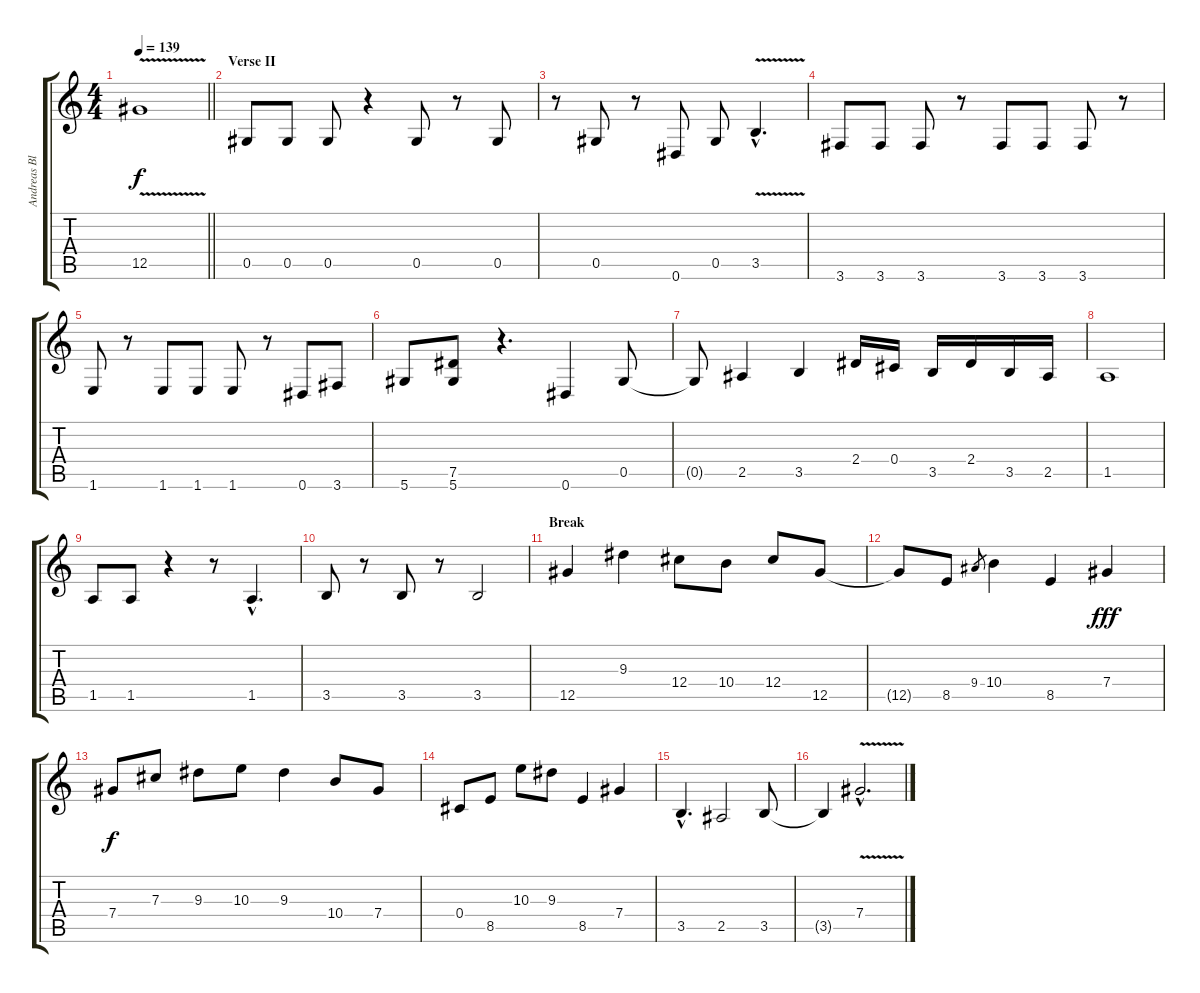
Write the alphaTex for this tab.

\track ("Andreas Blomqvist" "Andreas Bl") {instrument electricbassfinger}
\staff {score tabs}
\tuning (Eb4 Bb3 Gb3 Db3 Ab2 Eb2) {hide}
\ts (4 4)
\tempo 139
\clef g2
\barLineRight lightlight
\ks c
12.5{v}.1{dy f} |
\section ("" "Verse II")
0.5.8 0.5.8 0.5.8 r.4 0.5.8 r.8 0.5.8 |
r.8 0.5.8 r.8 0.6.8 0.5.8 3.5{v hac}.4{d} |
3.6.8 3.6.8 3.6.8 r.8 3.6.8 3.6.8 3.6.8 r.8 |
1.6.8 r.8 1.6.8 1.6.8 1.6.8 r.8 0.6.8 3.6.8 |
5.6.8 (7.5 5.6).8 r.4{d} 0.6.4 0.5.8 |
0.5{t}.8 2.5.4 3.5.4 2.4.16 0.4.16 3.5.16 2.4.16 3.5.16 2.5.16 |
1.5.1 |
1.5.8 1.5.8 r.4 r.8 1.5{hac}.4{d} |
3.5.8 r.8 3.5.8 r.8 3.5.2 |
\section ("" "Break")
12.5.4 9.3.4 12.4.8 10.4.8 12.4.8 12.5.8 |
12.5{t}.8 8.5.8 9.4.8{gr} 10.4.4 8.5.4 7.4.4{dy fff} |
7.4.8{dy f} 7.3.8 9.3.8 10.3.8 9.3.4 10.4.8 7.4.8 |
0.4.8 8.5.8 10.3.8 9.3.8 8.5.4 7.4.4 |
3.5{hac}.4{d} 2.5.2 3.5.8 |
3.5{t}.4 7.4{v hac}.2{d}
